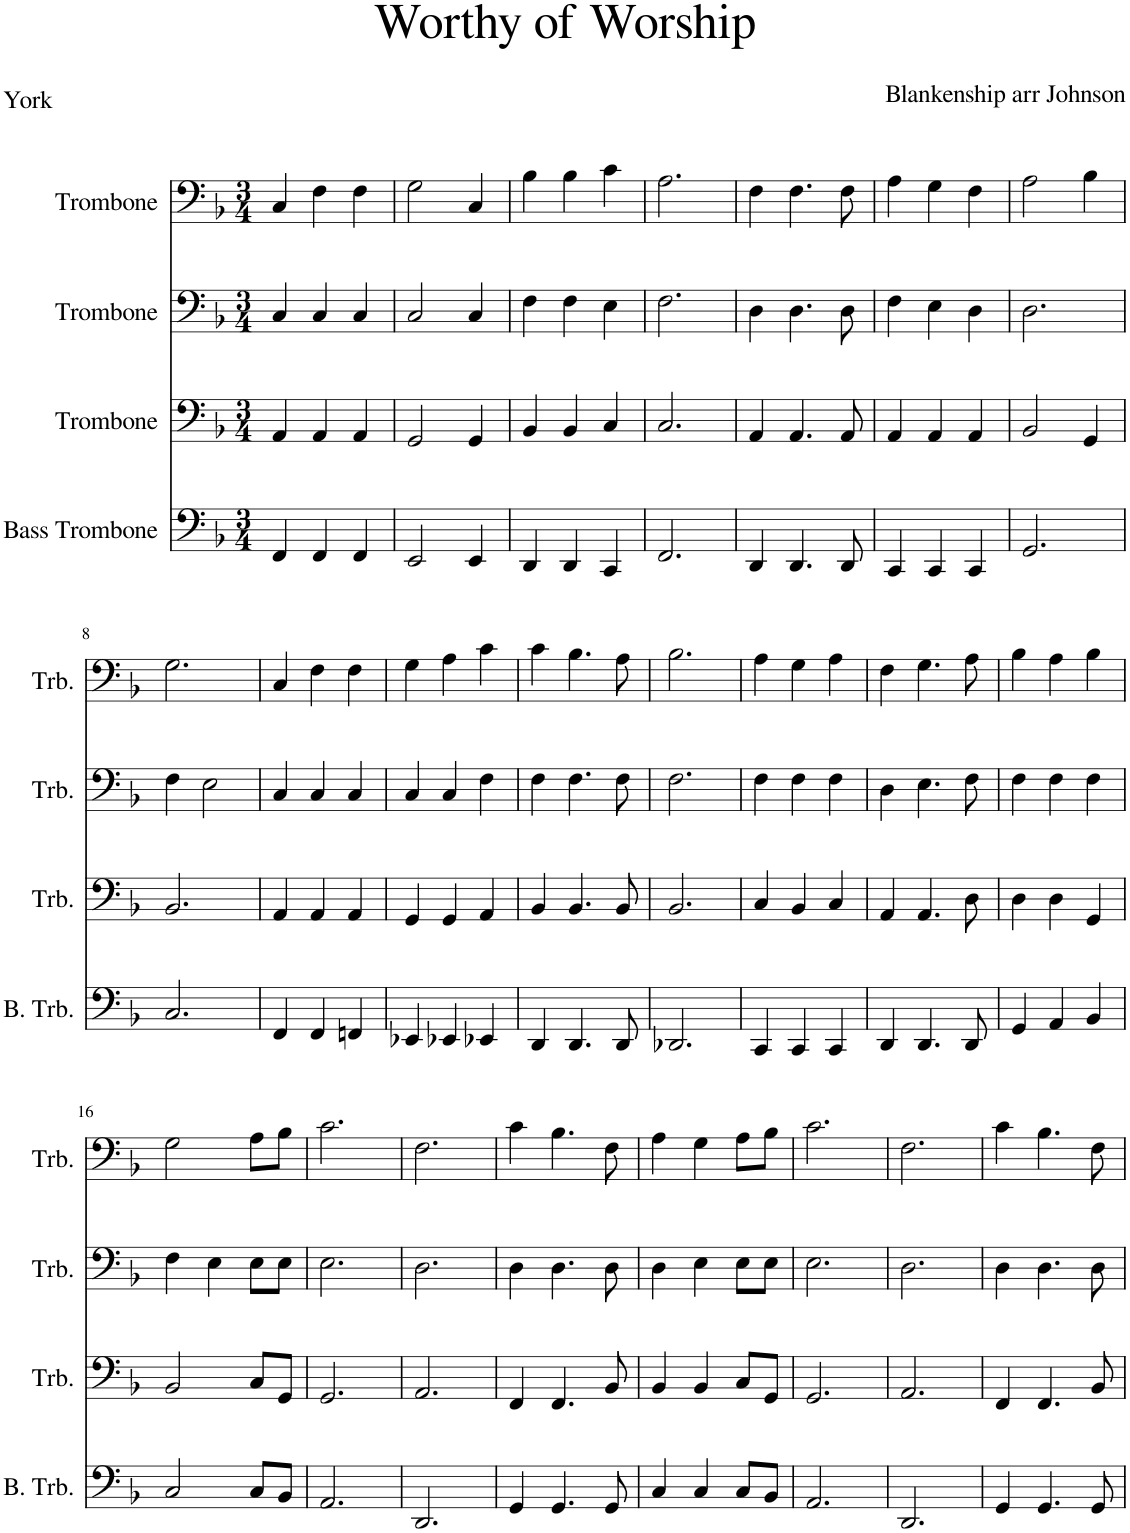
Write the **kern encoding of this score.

**kern	**kern	**kern	**kern
*part4	*part3	*part2	*part1
*staff4	*staff3	*staff2	*staff1
*I"Bass Trombone	*I"Trombone	*I"Trombone	*I"Trombone
*I'B. Trb.	*I'Trb.	*I'Trb.	*I'Trb.
*clefF4	*clefF4	*clefF4	*clefF4
*k[b-]	*k[b-]	*k[b-]	*k[b-]
*M3/4	*M3/4	*M3/4	*M3/4
=1	=1	=1	=1
4FF/	4AA/	4C/	4C/
4FF/	4AA/	4C/	4F\
4FF/	4AA/	4C/	4F\
=2	=2	=2	=2
2EE/	2GG/	2C/	2G\
4EE/	4GG/	4C/	4C/
=3	=3	=3	=3
4DD/	4BB-/	4F\	4B-\
4DD/	4BB-/	4F\	4B-\
4CC/	4C/	4E\	4c\
=4	=4	=4	=4
2.FF/	2.C/	2.F\	2.A\
=5	=5	=5	=5
4DD/	4AA/	4D\	4F\
4.DD/	4.AA/	4.D\	4.F\
8DD/	8AA/	8D\	8F\
=6	=6	=6	=6
4CC/	4AA/	4F\	4A\
4CC/	4AA/	4E\	4G\
4CC/	4AA/	4D\	4F\
=7	=7	=7	=7
2.GG/	2BB-/	2.D\	2A\
.	4GG/	.	4B-\
!!LO:LB:g=z
=8	=8	=8	=8
2.C/	2.BB-/	4F\	2.G\
.	.	2E\	.
=9	=9	=9	=9
4FF/	4AA/	4C/	4C/
4FF/	4AA/	4C/	4F\
4FFn/	4AA/	4C/	4F\
=10	=10	=10	=10
4EE-X/	4GG/	4C/	4G\
4EE-X/	4GG/	4C/	4A\
4EE-X/	4AA/	4F\	4c\
=11	=11	=11	=11
4DD/	4BB-/	4F\	4c\
4.DD/	4.BB-/	4.F\	4.B-\
8DD/	8BB-/	8F\	8A\
=12	=12	=12	=12
2.DD-X/	2.BB-/	2.F\	2.B-\
=13	=13	=13	=13
4CC/	4C/	4F\	4A\
4CC/	4BB-/	4F\	4G\
4CC/	4C/	4F\	4A\
=14	=14	=14	=14
4DD/	4AA/	4D\	4F\
4.DD/	4.AA/	4.E\	4.G\
8DD/	8D\	8F\	8A\
=15	=15	=15	=15
4GG/	4D\	4F\	4B-\
4AA/	4D\	4F\	4A\
4BB-/	4GG/	4F\	4B-\
!!LO:LB:g=z
=16	=16	=16	=16
2C/	2BB-/	4F\	2G\
.	.	4E\	.
8C/L	8C/L	8E\L	8A\L
8BB-/J	8GG/J	8E\J	8B-\J
=17	=17	=17	=17
2.AA/	2.GG/	2.E\	2.c\
=18	=18	=18	=18
2.DD/	2.AA/	2.D\	2.F\
=19	=19	=19	=19
4GG/	4FF/	4D\	4c\
4.GG/	4.FF/	4.D\	4.B-\
8GG/	8BB-/	8D\	8F\
=20	=20	=20	=20
4C/	4BB-/	4D\	4A\
4C/	4BB-/	4E\	4G\
8C/L	8C/L	8E\L	8A\L
8BB-/J	8GG/J	8E\J	8B-\J
=21	=21	=21	=21
2.AA/	2.GG/	2.E\	2.c\
=22	=22	=22	=22
2.DD/	2.AA/	2.D\	2.F\
=23	=23	=23	=23
4GG/	4FF/	4D\	4c\
4.GG/	4.FF/	4.D\	4.B-\
8GG/	8BB-/	8D\	8F\
=	=	=	=
*-	*-	*-	*-
